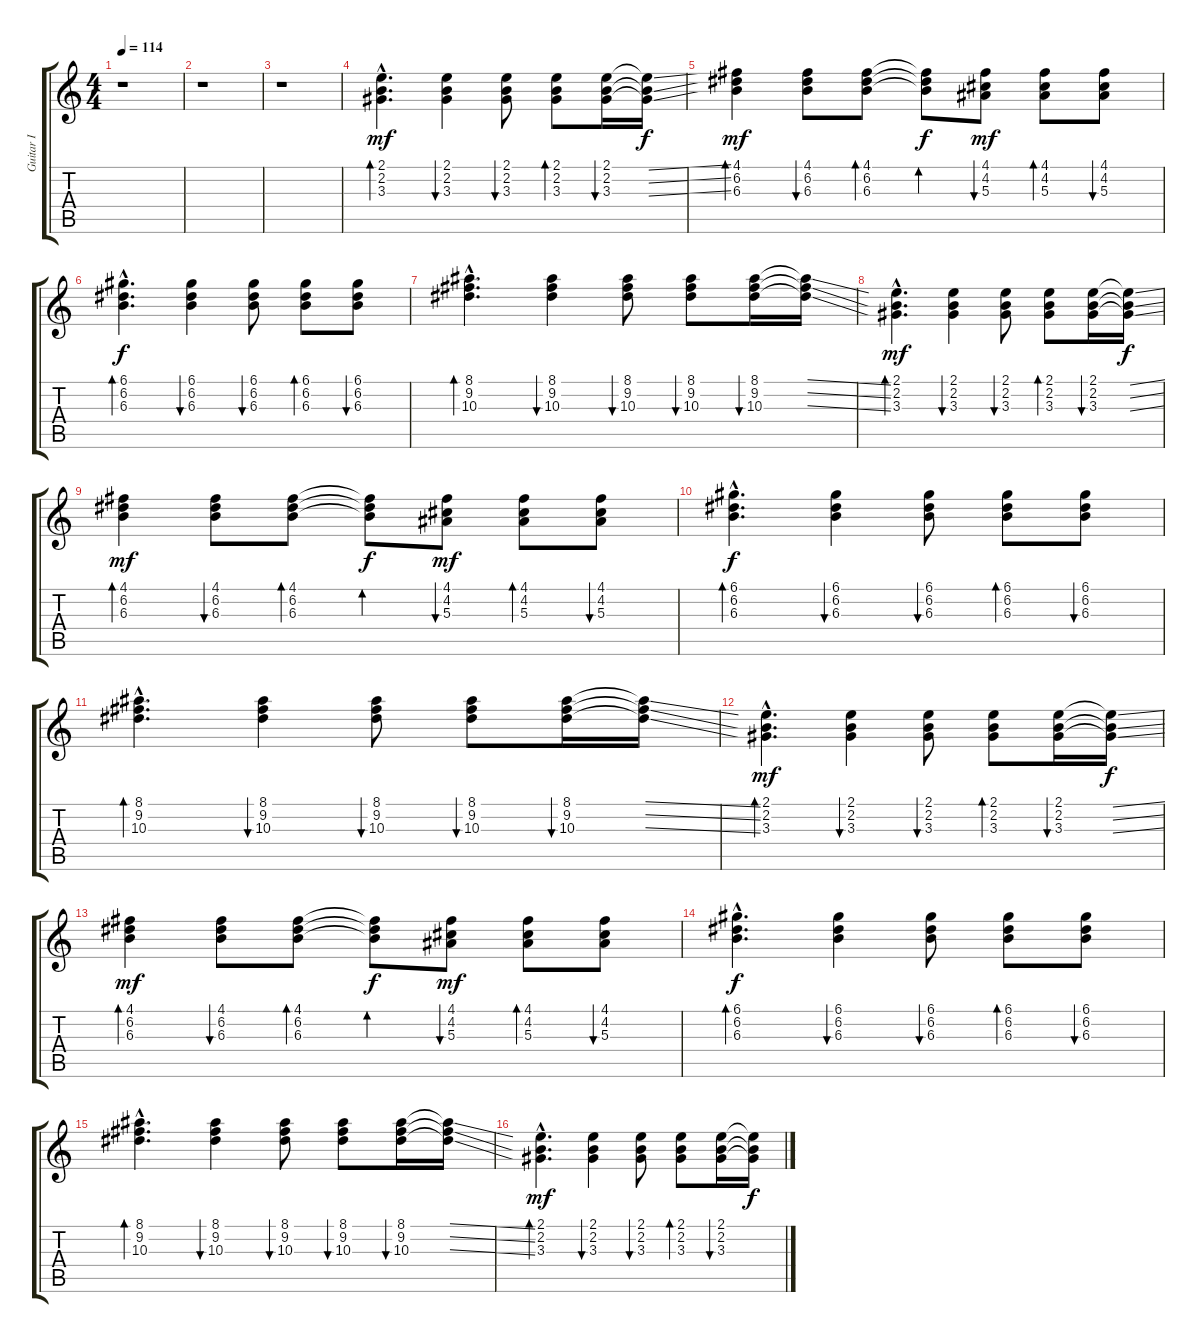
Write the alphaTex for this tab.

\track ("Guitar I" "Guitar I") {instrument acousticguitarnylon}
\staff {score tabs}
\tuning (D4 A3 F3 C3 G2 D2) {hide}
\ts (4 4)
\tempo 114
\clef g2
\ks c
r.1{dy ff} |
r.1 |
r.1{volume 11} |
(2.1{hac} 2.2{hac} 3.3{hac}).4{d bd 60 dy mf balance 8 instrument acousticguitarnylon} (2.1 2.2 3.3).4{bu 60} (2.1 2.2 3.3).8{bu 60} (2.1 2.2 3.3).8{bd 60} (2.1 2.2 3.3).16{bu 120} (2.1{ss t} 2.2{ss t} 3.3{ss t}).16{dy f} |
(4.1 6.2 6.3).4{bd 60 dy mf} (4.1 6.2 6.3).8{bu 60} (4.1 6.2 6.3).8{bd 60} (4.1{t} 6.2{t} 6.3{t}).8{bd 60 dy f} (4.1 4.2 5.3).8{bu 60 dy mf} (4.1 4.2 5.3).8{bd 60} (4.1 4.2 5.3).8{bu 60} |
(6.1{hac} 6.2{hac} 6.3{hac}).4{d bd 60 dy f} (6.1 6.2 6.3).4{bu 60} (6.1 6.2 6.3).8{bu 60} (6.1 6.2 6.3).8{bd 60} (6.1 6.2 6.3).8{bu 120} |
(8.1{hac} 9.2{hac} 10.3{hac}).4{d bd 60} (8.1 9.2 10.3).4{bu 60} (8.1 9.2 10.3).8{bu 60} (8.1 9.2 10.3).8{bu 60} (8.1 9.2 10.3).16{bu 120} (8.1{ss t} 9.2{ss t} 10.3{ss t}).16 |
(2.1{hac} 2.2{hac} 3.3{hac}).4{d bd 60 dy mf} (2.1 2.2 3.3).4{bu 60} (2.1 2.2 3.3).8{bu 60} (2.1 2.2 3.3).8{bd 60} (2.1 2.2 3.3).16{bu 120} (2.1{ss t} 2.2{ss t} 3.3{ss t}).16{dy f} |
(4.1 6.2 6.3).4{bd 60 dy mf} (4.1 6.2 6.3).8{bu 60} (4.1 6.2 6.3).8{bd 60} (4.1{t} 6.2{t} 6.3{t}).8{bd 60 dy f} (4.1 4.2 5.3).8{bu 60 dy mf} (4.1 4.2 5.3).8{bd 60} (4.1 4.2 5.3).8{bu 60} |
(6.1{hac} 6.2{hac} 6.3{hac}).4{d bd 60 dy f} (6.1 6.2 6.3).4{bu 60} (6.1 6.2 6.3).8{bu 60} (6.1 6.2 6.3).8{bd 60} (6.1 6.2 6.3).8{bu 120} |
(8.1{hac} 9.2{hac} 10.3{hac}).4{d bd 60} (8.1 9.2 10.3).4{bu 60} (8.1 9.2 10.3).8{bu 60} (8.1 9.2 10.3).8{bu 60} (8.1 9.2 10.3).16{bu 120} (8.1{ss t} 9.2{ss t} 10.3{ss t}).16 |
(2.1{hac} 2.2{hac} 3.3{hac}).4{d bd 60 dy mf} (2.1 2.2 3.3).4{bu 60} (2.1 2.2 3.3).8{bu 60} (2.1 2.2 3.3).8{bd 60} (2.1 2.2 3.3).16{bu 120} (2.1{ss t} 2.2{ss t} 3.3{ss t}).16{dy f} |
(4.1 6.2 6.3).4{bd 60 dy mf} (4.1 6.2 6.3).8{bu 60} (4.1 6.2 6.3).8{bd 60} (4.1{t} 6.2{t} 6.3{t}).8{bd 60 dy f} (4.1 4.2 5.3).8{bu 60 dy mf} (4.1 4.2 5.3).8{bd 60} (4.1 4.2 5.3).8{bu 60} |
(6.1{hac} 6.2{hac} 6.3{hac}).4{d bd 60 dy f} (6.1 6.2 6.3).4{bu 60} (6.1 6.2 6.3).8{bu 60} (6.1 6.2 6.3).8{bd 60} (6.1 6.2 6.3).8{bu 120} |
(8.1{hac} 9.2{hac} 10.3{hac}).4{d bd 60} (8.1 9.2 10.3).4{bu 60} (8.1 9.2 10.3).8{bu 60} (8.1 9.2 10.3).8{bu 60} (8.1 9.2 10.3).16{bu 120} (8.1{ss t} 9.2{ss t} 10.3{ss t}).16 |
(2.1{hac} 2.2{hac} 3.3{hac}).4{d bd 60 dy mf} (2.1 2.2 3.3).4{bu 60} (2.1 2.2 3.3).8{bu 60} (2.1 2.2 3.3).8{bd 60} (2.1 2.2 3.3).16{bu 120} (2.1{ss t} 2.2{ss t} 3.3{ss t}).16{dy f}
